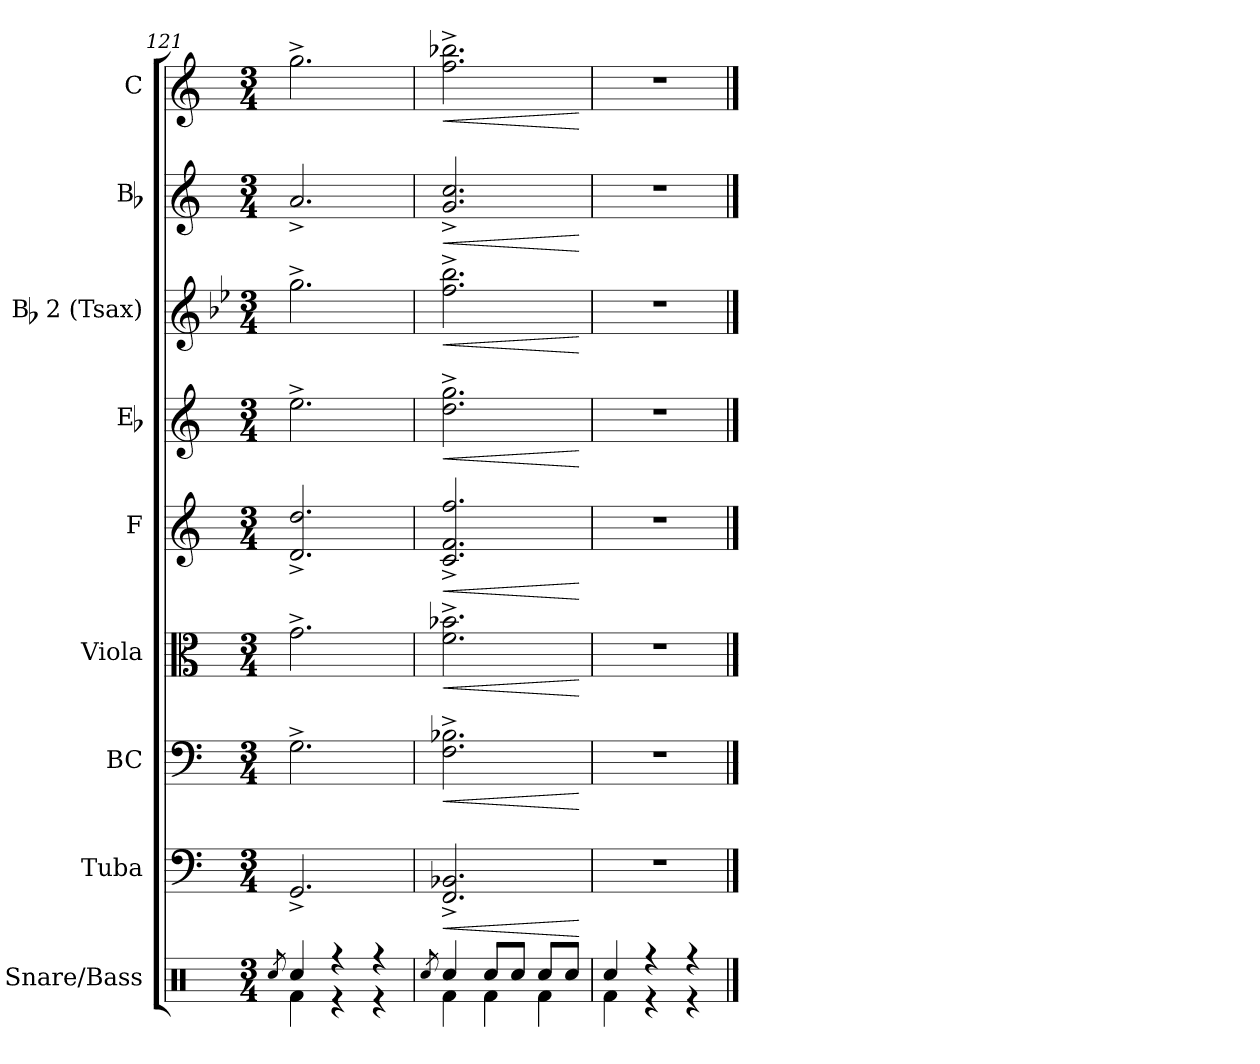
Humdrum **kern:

**kern	**kern	**dynam	**kern	**dynam	**kern	**dynam	**kern	**dynam	**kern	**dynam	**kern	**dynam	**kern	**dynam	**kern	**dynam
*part9	*part8	*part8	*part7	*part7	*part6	*part6	*part5	*part5	*part4	*part4	*part3	*part3	*part2	*part2	*part1	*part1
*staff9	*staff8	*staff8	*staff7	*staff7	*staff6	*staff6	*staff5	*staff5	*staff4	*staff4	*staff3	*staff3	*staff2	*staff2	*staff1	*staff1
*I"Snare/Bass	*I"Tuba	*	*I"BC	*	*I"Viola	*	*I"F	*	*I"Eb	*	*I"Bb 2 (Tsax)	*	*I"Bb	*	*I"C	*
*	*I'Tba.	*	*I'BC	*	*I'Vla.	*	*I'F	*	*I'Eb	*	*I'Bb2	*	*I'Bb	*	*I'C	*
*clefX	*clefF4	*	*clefF4	*	*clefC3	*	*clefG2	*	*clefG2	*	*clefG2	*	*clefG2	*	*clefG2	*
*	*	*	*	*	*	*	*ITrd4c7	*	*ITrd5c9	*	*ITrd8c14	*	*ITrd1c2	*	*	*
*k[]	*k[]	*	*k[]	*	*k[]	*	*k[b-]	*	*k[b-e-a-]	*	*k[b-e-]	*	*k[b-e-]	*	*k[]	*
*M3/4	*M3/4	*	*M3/4	*	*M3/4	*	*M3/4	*	*M3/4	*	*M3/4	*	*M3/4	*	*M3/4	*
=121	=121	=121	=121	=121	=121	=121	=121	=121	=121	=121	=121	=121	=121	=121	=121	=121
8qRcci/	.	.	.	.	.	.	.	.	.	.	.	.	.	.	.	.
*^	*	*	*	*	*	*	*	*	*	*	*	*	*	*	*	*
4Rcci/	4Rfi\	2.GG^i/	.	2.G^i\	.	2.g^i\	.	2.Gi/^ 2.gi^	.	2.g^i\	.	2.g^i\	.	2.g^i/	.	2.gg^i\	.
4r	4r	.	.	.	.	.	.	.	.	.	.	.	.	.	.	.	.
4r	4r	.	.	.	.	.	.	.	.	.	.	.	.	.	.	.	.
=122	=122	=122	=122	=122	=122	=122	=122	=122	=122	=122	=122	=122	=122	=122	=122	=122	=122
8qRcci/	.	.	.	.	.	.	.	.	.	.	.	.	.	.	.	.	.
!	!	!	!LO:HP:b	!	!LO:HP:b	!	!LO:HP:b	!	!LO:HP:b	!	!LO:HP:b	!	!LO:HP:b	!	!LO:HP:b	!	!LO:HP:b
4Rcci/	4Rfi\	2.FFi/^ 2.BB-Xi^	<	2.Fi\^ 2.B-Xi^	<	2.fi\^ 2.b-Xi^	<	2.Fi/^ 2.B-i^ 2.b-i^	<	2.fi\^ 2.b-i^	<	2.fi\^ 2.b-i^	<	2.fi/^ 2.b-i^	<	2.ffi\^ 2.bb-Xi^	<
8Rcci/L	4Rfi\	.	.	.	.	.	.	.	.	.	.	.	.	.	.	.	.
8Rcci/J	.	.	.	.	.	.	.	.	.	.	.	.	.	.	.	.	.
8Rcci/L	4Rfi\	.	.	.	.	.	.	.	.	.	.	.	.	.	.	.	.
8Rcci/J	.	.	.	.	.	.	.	.	.	.	.	.	.	.	.	.	.
*v	*v	*	*	*	*	*	*	*	*	*	*	*	*	*	*	*	*
.	.	[	.	[	.	[	.	[	.	[	.	[	.	[	.	[
=123	=123	=123	=123	=123	=123	=123	=123	=123	=123	=123	=123	=123	=123	=123	=123	=123
*^	*	*	*	*	*	*	*	*	*	*	*	*	*	*	*	*
!	!	!LO:N:vis=1	!	!LO:N:vis=1	!	!LO:N:vis=1	!	!LO:N:vis=1	!	!LO:N:vis=1	!	!LO:N:vis=1	!	!LO:N:vis=1	!	!LO:N:vis=1	!
4Rcci/	4Rfi\	2.r	.	2.r	.	2.r	.	2.r	.	2.r	.	2.r	.	2.r	.	2.r	.
4r	4r	.	.	.	.	.	.	.	.	.	.	.	.	.	.	.	.
4r	4r	.	.	.	.	.	.	.	.	.	.	.	.	.	.	.	.
*v	*v	*	*	*	*	*	*	*	*	*	*	*	*	*	*	*	*
==	==	==	==	==	==	==	==	==	==	==	==	==	==	==	==	==
*-	*-	*-	*-	*-	*-	*-	*-	*-	*-	*-	*-	*-	*-	*-	*-	*-
